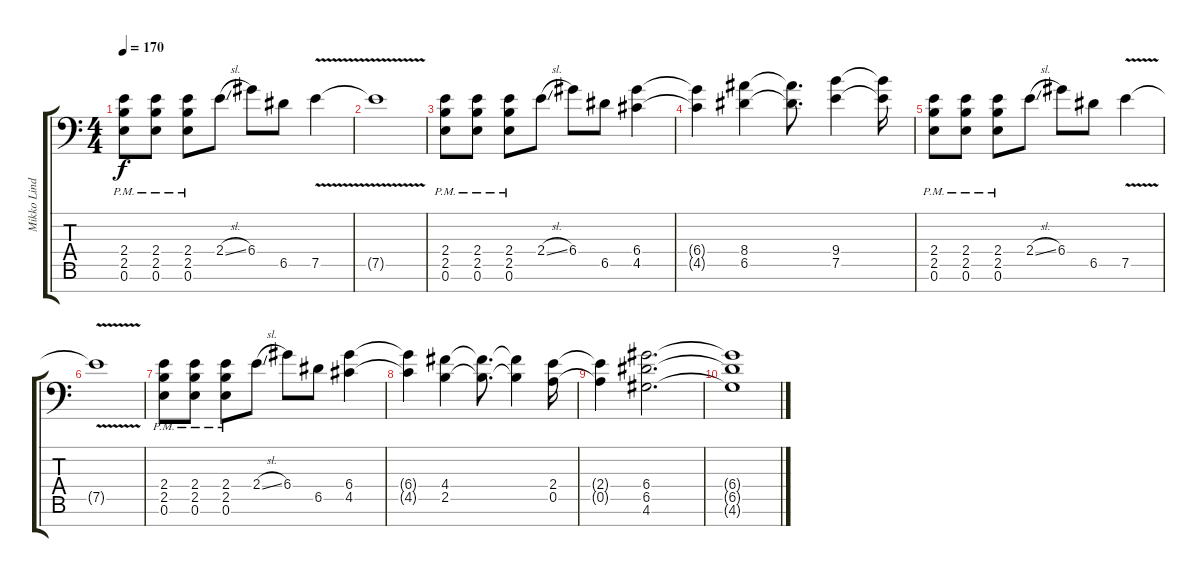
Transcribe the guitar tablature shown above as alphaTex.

\track ("Mikko Lindström" "Mikko Lind") {instrument acousticguitarsteel}
\staff {score tabs}
\tuning (E4 B3 G3 D3 A2 E2 A1) {hide}
\ts (4 4)
\tempo 170
\clef f4
\ks c
(2.4{pm} 2.5{pm} 0.6{pm}).8{dy f} (2.4{pm} 2.5{pm} 0.6{pm}).8 (2.4{pm} 2.5{pm} 0.6{pm}).8 2.4{sl}.8 6.4.8 6.5.8 7.5{v}.4 |
7.5{t}.1 |
(2.4{pm} 2.5{pm} 0.6{pm}).8 (2.4{pm} 2.5{pm} 0.6{pm}).8 (2.4{pm} 2.5{pm} 0.6{pm}).8 2.4{sl}.8 6.4.8 6.5.8 (6.4 4.5).4 |
(6.4{t} 4.5{t}).4 (8.4 6.5).4 (8.4{t} 6.5{t}).8{d} (9.4 7.5).4 (9.4{t} 7.5{t}).16 |
(2.4{pm} 2.5{pm} 0.6{pm}).8 (2.4{pm} 2.5{pm} 0.6{pm}).8 (2.4{pm} 2.5{pm} 0.6{pm}).8 2.4{sl}.8 6.4.8 6.5.8 7.5{v}.4 |
7.5{t}.1 |
(2.4{pm} 2.5{pm} 0.6{pm}).8 (2.4{pm} 2.5{pm} 0.6{pm}).8 (2.4{pm} 2.5{pm} 0.6{pm}).8 2.4{sl}.8 6.4.8 6.5.8 (6.4 4.5).4 |
(6.4{t} 4.5{t}).4 (4.4 2.5).4 (4.4{t} 2.5{t}).8{d} (4.4{t} 2.5{t}).4 (2.4 0.5).16 |
(2.4{t} 0.5{t}).4 (6.4 6.5 4.6).2{d} |
(6.4{t} 6.5{t} 4.6{t}).1
